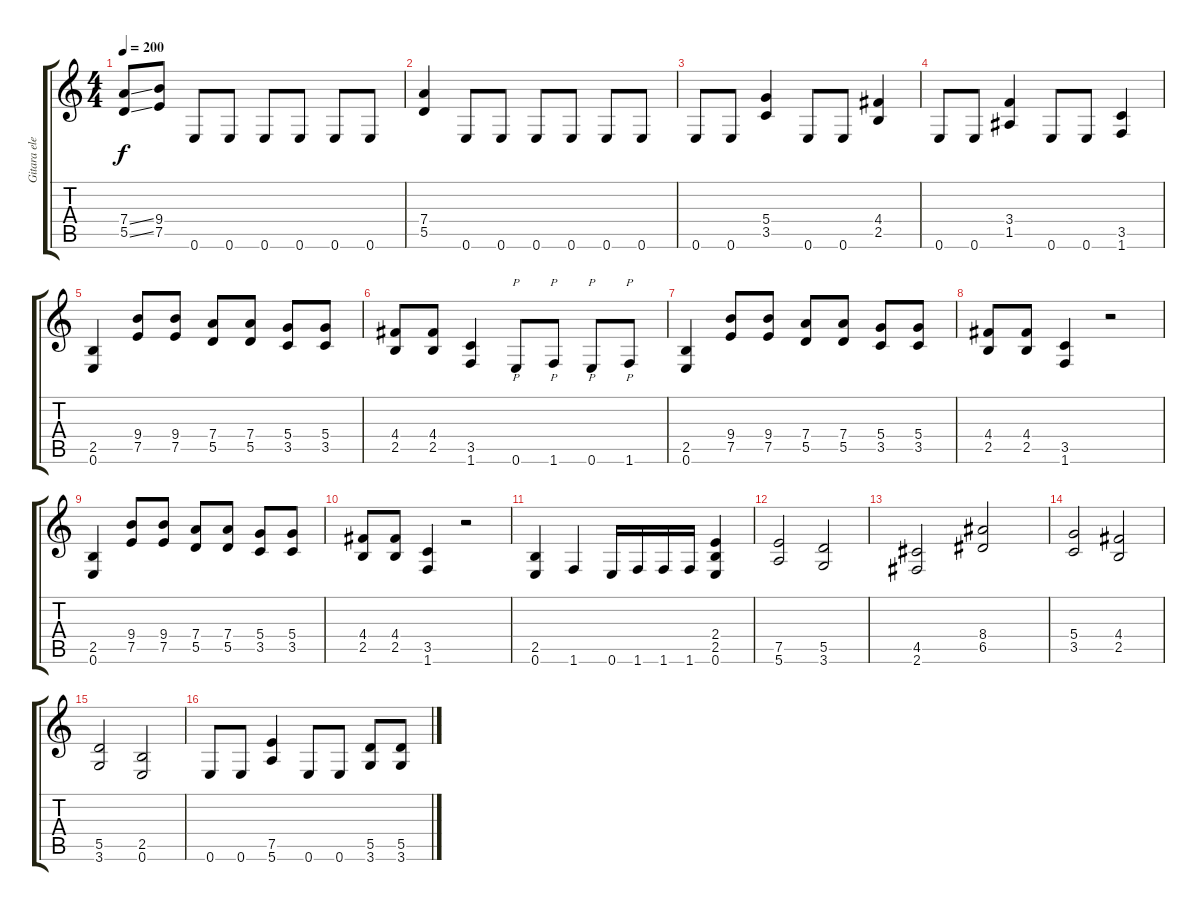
\track ("Gitara elektryczna 1" "Gitara ele") {instrument distortionguitar}
\staff {score tabs}
\tuning (E4 B3 G3 D3 A2 E2) {hide}
\ts (4 4)
\tempo 200
\clef g2
\ks c
(7.4{ss} 5.5{ss}).8{dy f} (9.4 7.5).8 0.6.8 0.6.8 0.6.8 0.6.8 0.6.8 0.6.8 |
(7.4 5.5).4 0.6.8 0.6.8 0.6.8 0.6.8 0.6.8 0.6.8 |
0.6.8 0.6.8 (5.4 3.5).4 0.6.8 0.6.8 (4.4 2.5).4 |
0.6.8 0.6.8 (3.4 1.5).4 0.6.8 0.6.8 (3.5 1.6).4 |
(2.5 0.6).4 (9.4 7.5).8 (9.4 7.5).8 (7.4 5.5).8 (7.4 5.5).8 (5.4 3.5).8 (5.4 3.5).8 |
(4.4 2.5).8 (4.4 2.5).8 (3.5 1.6).4 0.6.8{p} 1.6.8{p} 0.6.8{p} 1.6.8{p} |
(2.5 0.6).4 (9.4 7.5).8 (9.4 7.5).8 (7.4 5.5).8 (7.4 5.5).8 (5.4 3.5).8 (5.4 3.5).8 |
(4.4 2.5).8 (4.4 2.5).8 (3.5 1.6).4 r.2 |
(2.5 0.6).4 (9.4 7.5).8 (9.4 7.5).8 (7.4 5.5).8 (7.4 5.5).8 (5.4 3.5).8 (5.4 3.5).8 |
(4.4 2.5).8 (4.4 2.5).8 (3.5 1.6).4 r.2 |
(2.5 0.6).4 1.6.4 0.6.16 1.6.16 1.6.16 1.6.16 (2.4 2.5 0.6).4 |
(7.5 5.6).2 (5.5 3.6).2 |
(4.5 2.6).2 (8.4 6.5).2 |
(5.4 3.5).2 (4.4 2.5).2 |
(5.5 3.6).2 (2.5 0.6).2 |
0.6.8 0.6.8 (7.5 5.6).4 0.6.8 0.6.8 (5.5 3.6).8 (5.5 3.6).8
